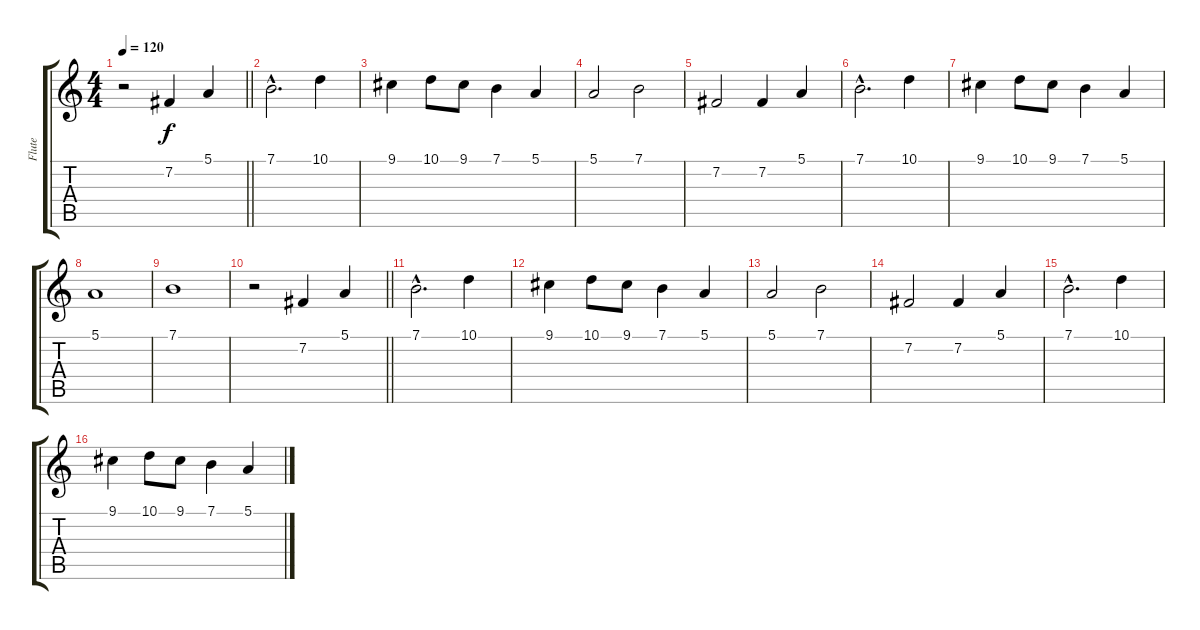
\track ("Flute" "Flute") {instrument flute}
\staff {score tabs}
\tuning (E4 B3 G3 D3 A2 E2) {hide}
\ts (4 4)
\tempo 120
\clef g2
\barLineRight lightlight
\ks c
r.2{dy f instrument flute} 7.2.4 5.1.4 |
7.1{hac}.2{d} 10.1.4 |
9.1.4 10.1.8 9.1.8 7.1.4 5.1.4 |
5.1.2 7.1.2 |
7.2.2 7.2.4 5.1.4 |
7.1{hac}.2{d} 10.1.4 |
9.1.4 10.1.8 9.1.8 7.1.4 5.1.4 |
5.1.1 |
7.1.1 |
\barLineRight lightlight
r.2 7.2.4 5.1.4 |
7.1{hac}.2{d} 10.1.4 |
9.1.4 10.1.8 9.1.8 7.1.4 5.1.4 |
5.1.2 7.1.2 |
7.2.2 7.2.4 5.1.4 |
7.1{hac}.2{d} 10.1.4 |
9.1.4 10.1.8 9.1.8 7.1.4 5.1.4
